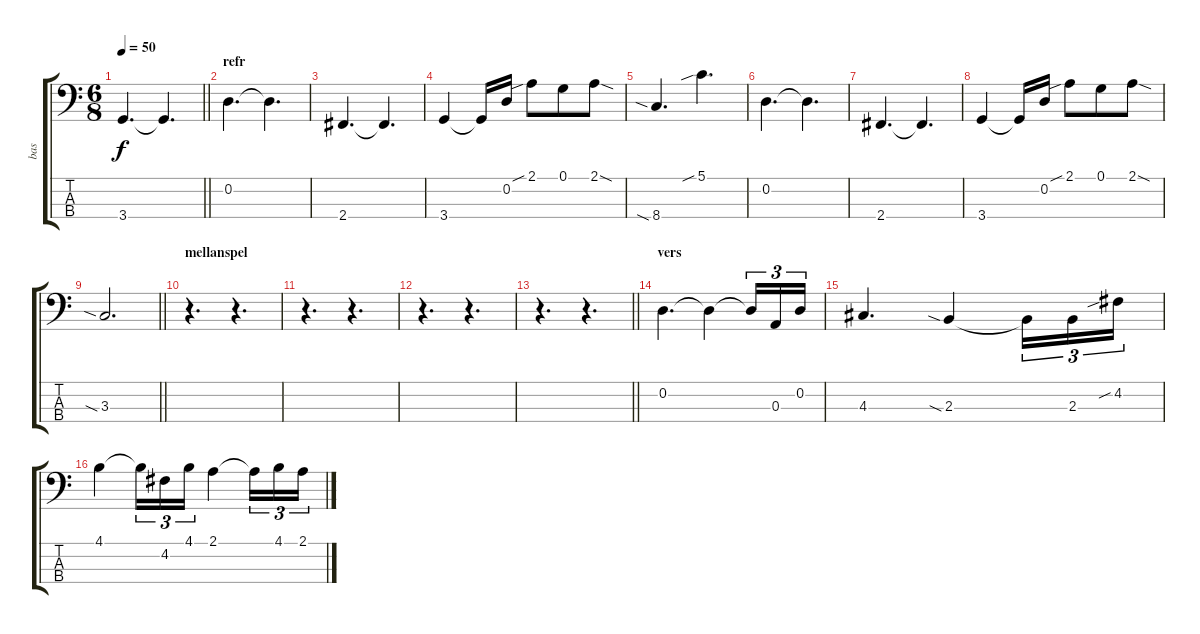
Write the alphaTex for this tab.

\track ("bas" "bas") {instrument electricbassfinger}
\staff {score tabs}
\tuning (G2 D2 A1 E1) {hide}
\ts (6 8)
\tempo 50
\clef f4
\barLineRight lightlight
\ks c
3.4.4{d dy f} 3.4{t}.4{d} |
\section ("" "refr")
0.2.4{d} 0.2{t}.4{d} |
2.4.4{d} 2.4{t}.4{d} |
3.4.4 3.4{t}.16 0.2.16 2.1{sib}.8 0.1.8 2.1{sod}.8 |
8.4{sia}.4{d} 5.1{sib}.4{d} |
0.2.4{d} 0.2{t}.4{d} |
2.4.4{d} 2.4{t}.4{d} |
3.4.4 3.4{t}.16 0.2.16 2.1{sib}.8 0.1.8 2.1{sod}.8 |
\barLineRight lightlight
3.3{sia}.2{d} |
\section ("" "mellanspel")
r.4{d} r.4{d} |
r.4{d} r.4{d} |
r.4{d} r.4{d} |
\barLineRight lightlight
r.4{d} r.4{d} |
\section ("" "vers")
0.2.4{d} 0.2{t}.4 0.2{t}.16{tu (3 2)} 0.3.16{tu (3 2)} 0.2.16{tu (3 2)} |
4.3.4{d} 2.3{sia}.4 2.3{t}.16{tu (3 2)} 2.3.16{tu (3 2)} 4.2{sib}.16{tu (3 2)} |
4.1.4 4.1{t}.16{tu (3 2)} 4.2.16{tu (3 2)} 4.1.16{tu (3 2)} 2.1.4 2.1{t}.16{tu (3 2)} 4.1.16{tu (3 2)} 2.1.16{tu (3 2)}
